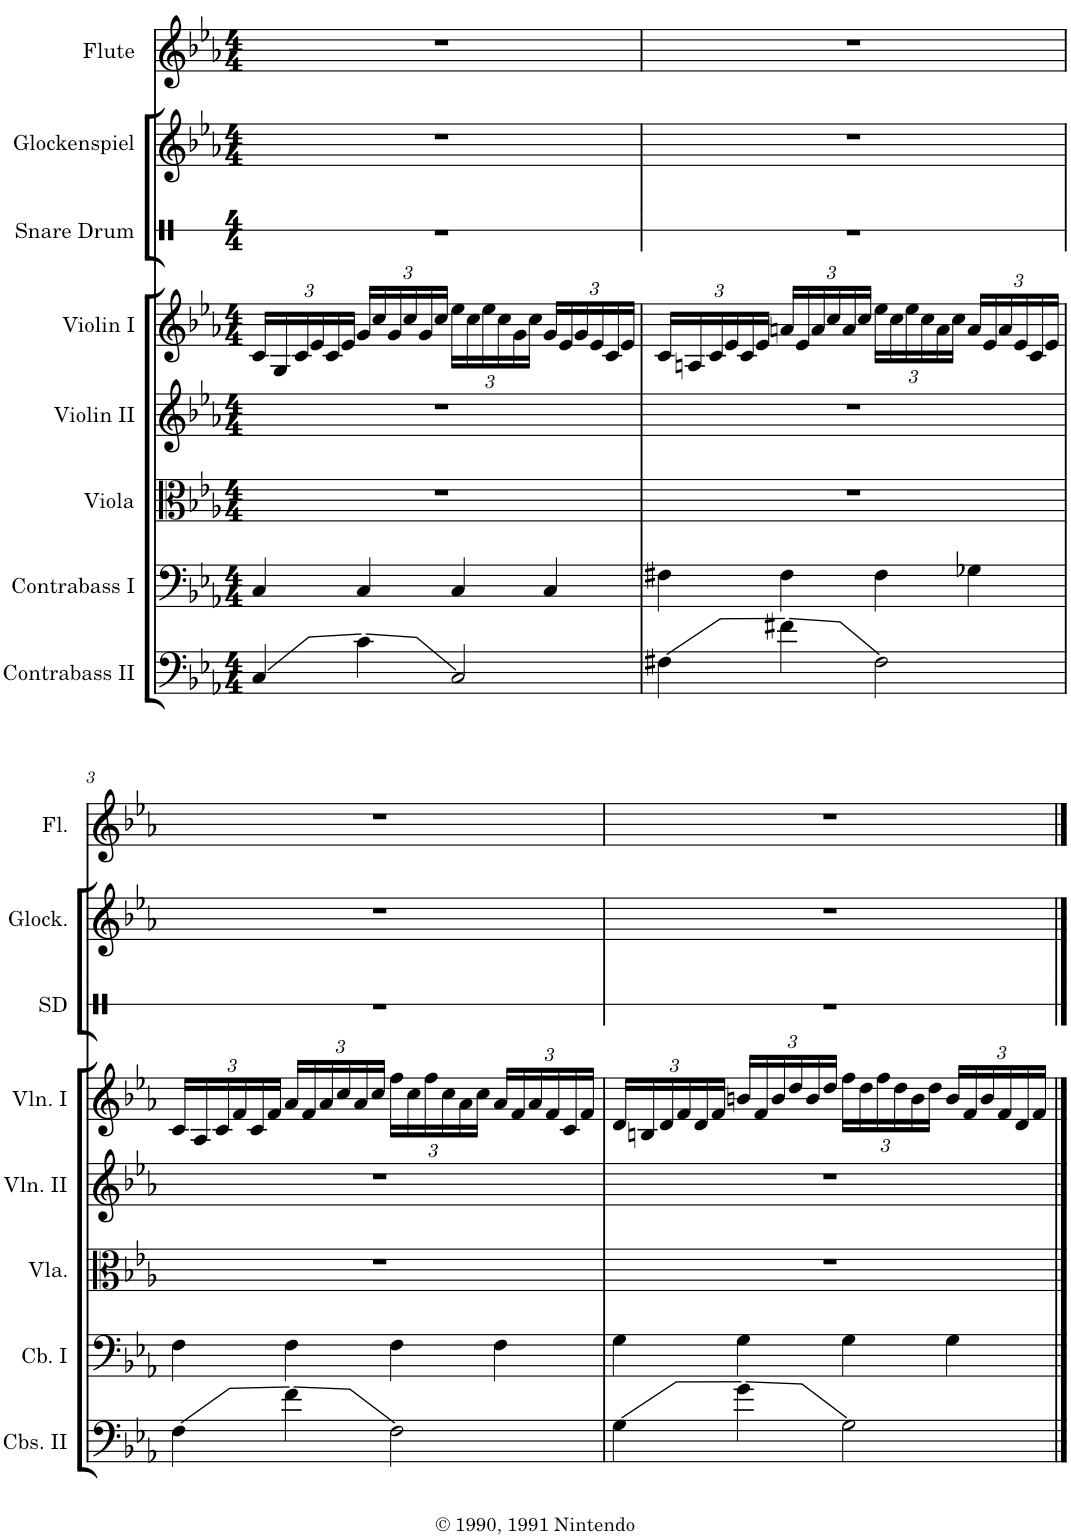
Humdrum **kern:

**kern	**kern	**kern	**kern	**kern	**kern	**kern	**kern
*part8	*part7	*part6	*part5	*part4	*part3	*part2	*part1
*staff8	*staff7	*staff6	*staff5	*staff4	*staff3	*staff2	*staff1
*I"Contrabass II	*I"Contrabass I	*I"Viola	*I"Violin II	*I"Violin I	*I"Snare Drum	*I"Glockenspiel	*I"Flute
*I'Cbs. II	*I'Cb. I	*I'Vla.	*I'Vln. II	*I'Vln. I	*I'SD	*I'Glock.	*I'Fl.
*	*	*	*	*	*stria1	*	*
*clefF4	*clefF4	*clefC3	*clefG2	*clefG2	*clefX	*clefG2	*clefG2
*Trd7c12	*Trd7c12	*	*	*	*	*Trd-14c-24	*
*k[b-e-a-]	*k[b-e-a-]	*k[b-e-a-]	*k[b-e-a-]	*k[b-e-a-]	*k[]	*k[b-e-a-]	*k[b-e-a-]
*M4/4	*M4/4	*M4/4	*M4/4	*M4/4	*M4/4	*M4/4	*M4/4
*	*	*	*	*Xbrackettup	*	*	*
=1	=1	=1	=1	=1	=1	=1	=1
4C/	4C/	1r	1r	24c/LL	1r	1r	1r
.	.	.	.	24G/	.	.	.
.	.	.	.	24c/	.	.	.
.	.	.	.	24e-/	.	.	.
.	.	.	.	24c/	.	.	.
.	.	.	.	24e-/JJ	.	.	.
4c\	4C/	.	.	24g/LL	.	.	.
.	.	.	.	24cc/	.	.	.
.	.	.	.	24g/	.	.	.
.	.	.	.	24cc/	.	.	.
.	.	.	.	24g/	.	.	.
.	.	.	.	24cc/JJ	.	.	.
2C/	4C/	.	.	24ee-\LL	.	.	.
.	.	.	.	24cc\	.	.	.
.	.	.	.	24ee-\	.	.	.
.	.	.	.	24cc\	.	.	.
.	.	.	.	24g\	.	.	.
.	.	.	.	24cc\JJ	.	.	.
.	4C/	.	.	24g/LL	.	.	.
.	.	.	.	24e-/	.	.	.
.	.	.	.	24g/	.	.	.
.	.	.	.	24e-/	.	.	.
.	.	.	.	24c/	.	.	.
.	.	.	.	24e-/JJ	.	.	.
=2	=2	=2	=2	=2	=2	=2	=2
4F#X\	4F#X\	1r	1r	24c/LL	1r	1r	1r
.	.	.	.	24An/	.	.	.
.	.	.	.	24c/	.	.	.
.	.	.	.	24e-/	.	.	.
.	.	.	.	24c/	.	.	.
.	.	.	.	24e-/JJ	.	.	.
4f#X\	4F#\	.	.	24an/LL	.	.	.
.	.	.	.	24e-/	.	.	.
.	.	.	.	24a/	.	.	.
.	.	.	.	24cc/	.	.	.
.	.	.	.	24a/	.	.	.
.	.	.	.	24cc/JJ	.	.	.
2F#\	4F#\	.	.	24ee-\LL	.	.	.
.	.	.	.	24cc\	.	.	.
.	.	.	.	24ee-\	.	.	.
.	.	.	.	24cc\	.	.	.
.	.	.	.	24a\	.	.	.
.	.	.	.	24cc\JJ	.	.	.
.	4G-X\	.	.	24a/LL	.	.	.
.	.	.	.	24e-/	.	.	.
.	.	.	.	24a/	.	.	.
.	.	.	.	24e-/	.	.	.
.	.	.	.	24c/	.	.	.
.	.	.	.	24e-/JJ	.	.	.
!!LO:LB:g=z
=3	=3	=3	=3	=3	=3	=3	=3
4F\	4F\	1r	1r	24c/LL	1r	1r	1r
.	.	.	.	24A-/	.	.	.
.	.	.	.	24c/	.	.	.
.	.	.	.	24f/	.	.	.
.	.	.	.	24c/	.	.	.
.	.	.	.	24f/JJ	.	.	.
4f\	4F\	.	.	24a-/LL	.	.	.
.	.	.	.	24f/	.	.	.
.	.	.	.	24a-/	.	.	.
.	.	.	.	24cc/	.	.	.
.	.	.	.	24a-/	.	.	.
.	.	.	.	24cc/JJ	.	.	.
2F\	4F\	.	.	24ff\LL	.	.	.
.	.	.	.	24cc\	.	.	.
.	.	.	.	24ff\	.	.	.
.	.	.	.	24cc\	.	.	.
.	.	.	.	24a-\	.	.	.
.	.	.	.	24cc\JJ	.	.	.
.	4F\	.	.	24a-/LL	.	.	.
.	.	.	.	24f/	.	.	.
.	.	.	.	24a-/	.	.	.
.	.	.	.	24f/	.	.	.
.	.	.	.	24c/	.	.	.
.	.	.	.	24f/JJ	.	.	.
=4	=4	=4	=4	=4	=4	=4	=4
4G\	4G\	1r	1r	24d/LL	1r	1r	1r
.	.	.	.	24Bn/	.	.	.
.	.	.	.	24d/	.	.	.
.	.	.	.	24f/	.	.	.
.	.	.	.	24d/	.	.	.
.	.	.	.	24f/JJ	.	.	.
4g\	4G\	.	.	24bn/LL	.	.	.
.	.	.	.	24f/	.	.	.
.	.	.	.	24b/	.	.	.
.	.	.	.	24dd/	.	.	.
.	.	.	.	24b/	.	.	.
.	.	.	.	24dd/JJ	.	.	.
2G\	4G\	.	.	24ff\LL	.	.	.
.	.	.	.	24dd\	.	.	.
.	.	.	.	24ff\	.	.	.
.	.	.	.	24dd\	.	.	.
.	.	.	.	24b\	.	.	.
.	.	.	.	24dd\JJ	.	.	.
.	4G\	.	.	24b/LL	.	.	.
.	.	.	.	24f/	.	.	.
.	.	.	.	24b/	.	.	.
.	.	.	.	24f/	.	.	.
.	.	.	.	24d/	.	.	.
.	.	.	.	24f/JJ	.	.	.
==	==	==	==	==	==	==	==
*-	*-	*-	*-	*-	*-	*-	*-
